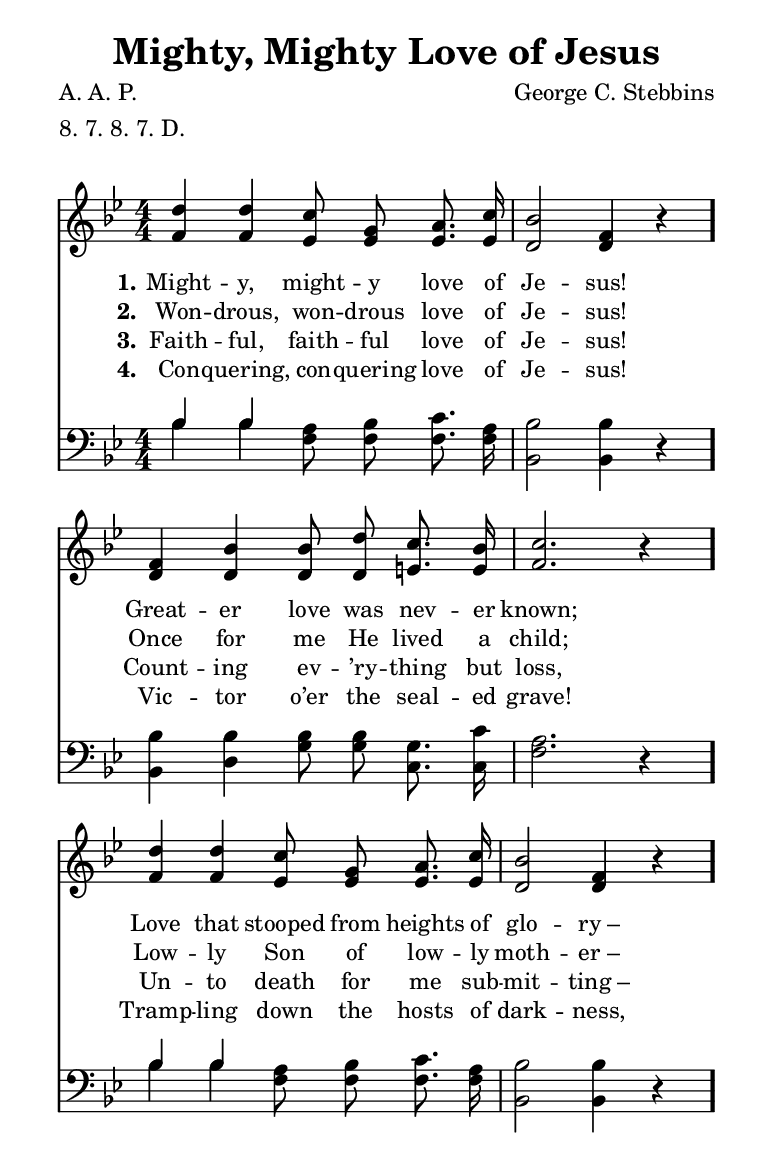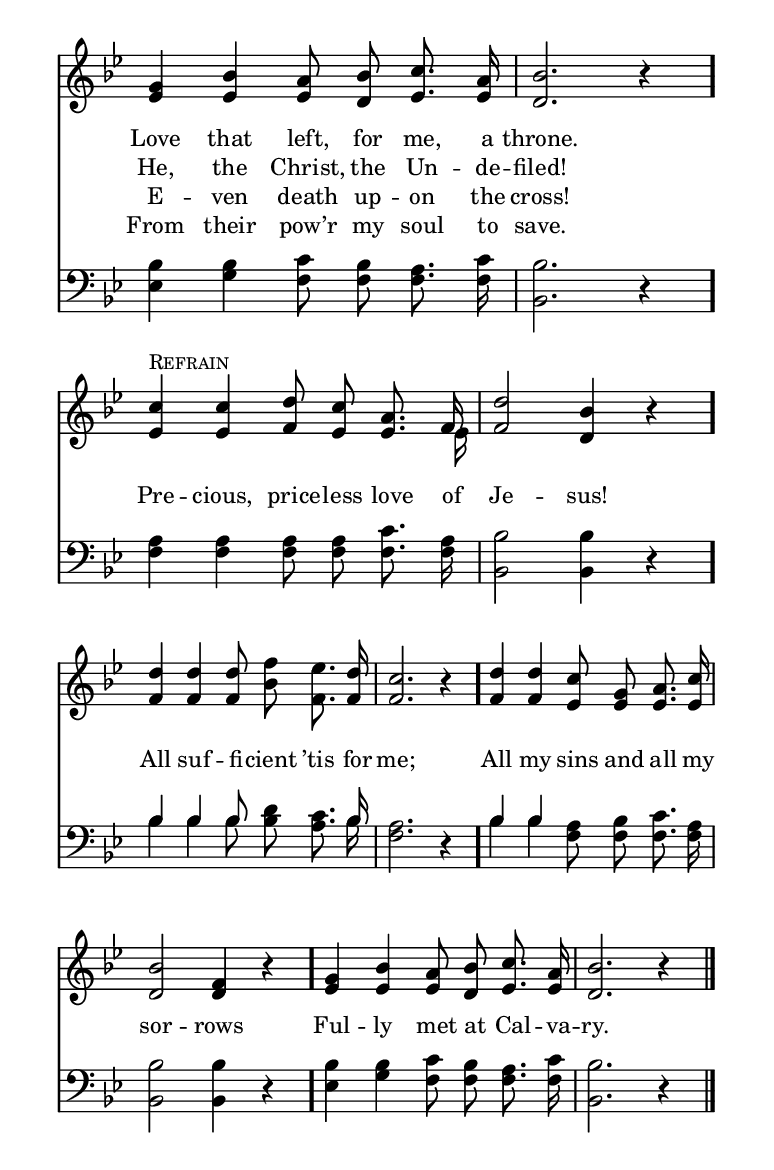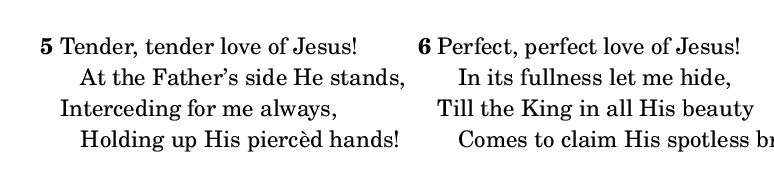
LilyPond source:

\include "common/global.ily"
\paper {
  \include "common/paper.ily"
}

\header{
  %gospel
  hymnnumber = "240"
  title = "Mighty, Mighty Love of Jesus" % not found at hymnary.org
  tunename = ""
  meter = "8. 7. 8. 7. D."
  poet = "A. A. P." % probably Adelaide Anne Procter, but no evidence of such can be found
  composer = "George C. Stebbins"
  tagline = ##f
}

global = {
  \include "common/overrides.ily"
  \override Staff.TimeSignature.style = #'numbered
  \time 4/4
  \override Score.MetronomeMark.transparent = ##t % hide all fermata changes too
  \tempo 4=80
  \key bes \major
  \autoBeamOff
}

patternA = { c4 c c8 c c8. c16 | c2 c4 c4 }
patternB = { c4 c c8 c c8. c16 | c2. c4 }

notesSoprano = {
\global
\relative c'' {

  \changePitch \patternA { d d c g a c | bes f r }
  \changePitch \patternB { f bes bes d c bes | c r }
  \changePitch \patternA { d d c g a c | bes f r }
  \changePitch \patternB { g bes a bes c a | bes r }
  \eogbreak

  << s^\markup { \small \caps "Refrain" }
  \changePitch \patternA { c c d c a f | d' bes r } >>
  \changePitch \patternB { d d d f ees d | c r }
  \changePitch \patternA { d d c g a c | bes f r }
  \changePitch \patternB { g bes a bes c a | bes r }

  \bar "|."

}
}

notesAlto = {
\global
\relative e' {

  \changePitch \patternA { f f ees ees ees ees | d d r }
  \changePitch \patternB { d d d d e e | f r }
  \changePitch \patternA { f f ees ees ees ees | d d r }
  \changePitch \patternB { ees ees ees d ees ees | d r }

  \changePitch \patternA { ees ees f ees ees ees | f d r }
  \changePitch \patternB { f f f bes f f | f r }
  \changePitch \patternA { f f ees ees ees ees | d d r }
  \changePitch \patternB { ees ees ees d ees ees | d r }

}
}

notesTenor = {
\global
\relative a {

  \changePitch \patternA { bes bes a bes c a | bes bes r }
  \changePitch \patternB { bes bes bes bes g c | a r }
  \changePitch \patternA { bes bes a bes c a | bes bes r }
  \changePitch \patternB { bes bes c bes a c | bes r }

  \changePitch \patternA { a a a a c a | bes bes r }
  \changePitch \patternB { bes bes bes d c bes | a r }
  \changePitch \patternA { bes bes a bes c a | bes bes r }
  \changePitch \patternB { bes bes c bes a c | bes r }

}
}

notesBass = {
\global
\relative f {

  \changePitch \patternA { bes bes f f f f | bes, bes r }
  \changePitch \patternB { bes d g g c, c | f r }
  \changePitch \patternA { bes bes f f f f | bes, bes r }
  \changePitch \patternB { ees g f f f f | bes, r }

  \changePitch \patternA { f' f f f f f | bes, bes r }
  \changePitch \patternB { bes' bes bes bes a bes | f r }
  \changePitch \patternA { bes bes f f f f | bes, bes r }
  \changePitch \patternB { ees g f f f f | bes, r }

}
}

Refrain = \lyricmode {

Pre -- cious, price -- less love of Je -- sus! \bar "."
All suf -- fi -- cient ’tis for me; \bar "."
All my sins and all my sor -- rows \bar "."
Ful -- ly met at Cal -- va -- ry. \bar "."

}

wordsA = \lyricmode {
\set stanza = "1."

Might -- y, might -- y love of Je -- sus! \bar "."
Great -- er love was nev -- er known; \bar "."
Love that stooped from heights of glo -- ry_– \bar "."
Love that left, for me, a throne. \bar "." % blue book oddly removes comma after `left`

}

wordsB = \lyricmode {
\set stanza = "2."

Won -- drous, won -- drous love of Je -- sus!
Once for me He lived a child;
Low -- ly Son of low -- ly moth -- er_–
He, the Christ, the Un -- de -- filed!

\Refrain

}

wordsC = \lyricmode {
\set stanza = "3."

Faith -- ful, faith -- ful love of Je -- sus!
Count -- ing ev -- ’ry -- thing but loss,
Un -- to death for me sub -- mit -- ting_–
E -- ven death up -- on the cross!

}

wordsD = \lyricmode {
\set stanza = "4."

Con -- quering, con -- quering love of Je -- sus!
Vic -- tor o’er the seal -- ed grave!
Tramp -- ling down the hosts of dark -- ness,
From their pow’r my soul to save.

}

wordsE = \markuplist {

\line { Tender, tender love of Jesus! }
\line { { \hspace #2 } At the Father’s side He stands, }
\line { Interceding for me always, }
\line { { \hspace #2 } Holding up His piercèd hands! }

}

wordsF = \markuplist {

\line { Perfect, perfect love of Jesus! }
\line { { \hspace #2 } In its fullness let me hide, }
\line { Till the King in all His beauty }
\line { { \hspace #2 } Comes to claim His spotless bride. }

}

\score {
  \context ChoirStaff <<
    \context Staff = upper <<
      \set Staff.autoBeaming = ##f
      \set ChoirStaff.systemStartDelimiter = #'SystemStartBar
      \set ChoirStaff.printPartCombineTexts = ##f
      \partcombine #'(2 . 11) \notesSoprano \notesAlto
      \context NullVoice = sopranos { \voiceOne << \notesSoprano >> }
      \context Lyrics = one   \lyricsto sopranos \wordsA
      \context Lyrics = two   \lyricsto sopranos \wordsB
      \context Lyrics = three \lyricsto sopranos \wordsC
      \context Lyrics = four  \lyricsto sopranos \wordsD
    >>
    \context Staff = men <<
      \set Staff.autoBeaming = ##f
      \clef bass
      \set ChoirStaff.printPartCombineTexts = ##f
      \partcombine #'(2 . 11) \notesTenor \notesBass
    >>
  >>
  \layout {
    \include "common/layout.ily"
  }
  #(cond ((ly:get-option 'eog-midi-permitted) #{ \midi{
    \include "common/midi.ily"
  } #}))
}

\markup { \vcenter \column {
  \vspace #1
  \fill-line {
    \null
    \line{ \bold 5 \column { \wordsE } }
    \null
    \line{ \bold 6 \column { \wordsF } }
    \null
  }
  \vspace #1
} }

\version "2.19.49"  % necessary for upgrading to future LilyPond versions.

% vi:set et ts=2 sw=2 ai nocindent syntax=lilypond:
